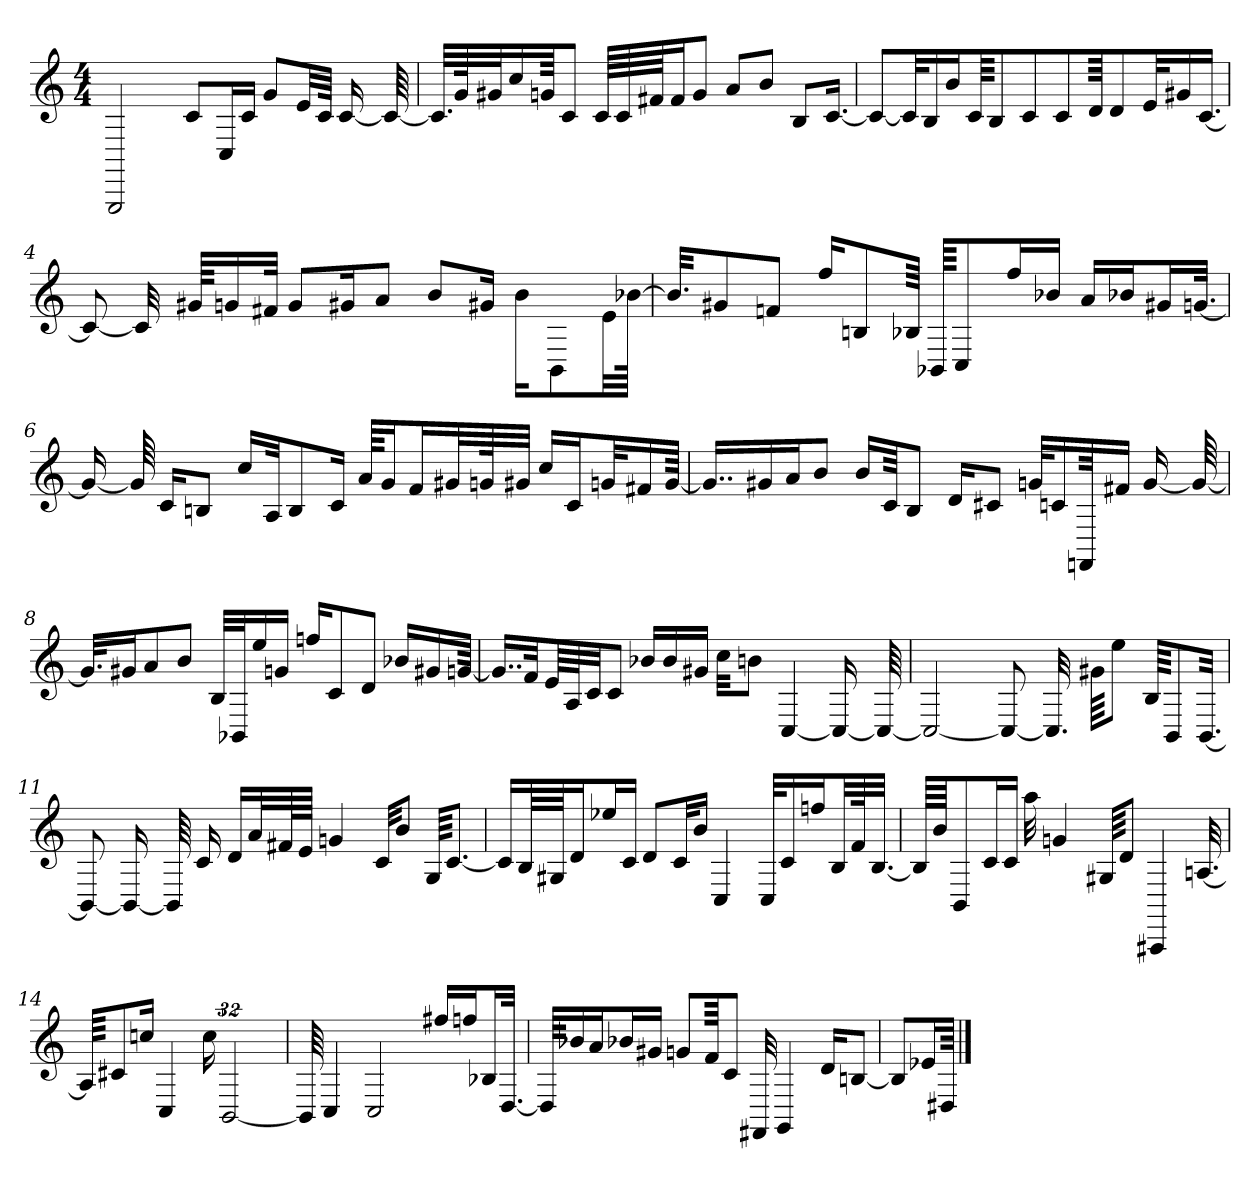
**kern
*part1
*staff1
*clefG2
*M4/4
=1
2GGG
8c/L
16C/L
16c/JJ
8g/L
32e/LL
64c/JJJk
[16c
64c_
=2
32.c/LLL]
64g/K
32g#X/J
16cc/J
64gn/KKK
8c/J
64c/LLLL
64c/
64f#X/JJ
16f#/J
8g/J
8a/L
8b/J
8B/L
[16.c/Jk
=3
8c_
32c]
16B/LL
16b/JJ
64c/KKKL
8B/
8c/J
8c/L
64d/KKK
8d/J
32e/KLL
16g#X/J
[16.c/JJ
=4
8c_
32c]
64g#X/KKLL
16gn/
32f#X/JJk
8g/L
16g#X/K
8a/J
8b/L
16g#X/Jk
16b\KL
8BB\
32e\LL
[64b-X\JJJk
=5
32.b-/KKL]
8g#X/
8fn/J
16ff/KL
8Bn/
64B-X/Jkkk
64BB-X/KKKL
8C/
16ff/L
16b-X/JJ
16a/LL
16b-X/J
16g#X/L
[32.gn/JJk
=6
16g_
64g]
16c/KL
8Bn/J
16cc/LL
32A/Jk
8B/
16c/Jk
64a/KKLL
16g/J
16f/L
32g#X/L
64gn/K
32g#X/JJJ
16cc/LL
16c/J
32gn/KL
16f#X/
[64g/JJkk
=7
16..g/LL]
16g#X/J
16a/K
8b/J
16b/KL
64c/KKK
8B/J
16d/KL
8c#X/J
32gn/KLL
16cn/
64FFn/KK
16f#X/JJ
[16g
64g_
=8
32.g/KLL]
16g#X/J
8a/
8b/J
32B/KLL
32BB-X/K
16ee/
16gn/JJ
16ffn/KL
8c/
8d/J
16b-X/LL
16g#X/
[64gn/JJkk
=9
16..g/LL]
32f/Jk
64e/LLL
64A/J
32c/JJ
8c/J
16b-X/LL
16b-/
16g#X/JJ
32cc\KKL
8bn\J
[4C
16C_
64C_
=10
2C_
8C_
32.C]
64g#X\KKKL
8ee\J
64B/KKKL
8BB/
[32.BB/Jkk
=11
8BB_
16BB_
64BB]
16c
16d/LL
32a/L
64f#X/k
64e/JJJk
4gn
32c/KKL
8b/J
64G/KKKL
[8.c/J
=12
16c/LL]
64B/LL
64G#X/JJ
16d/J
16ee-X/L
16c/JJ
8d/L
32c/KL
16b/JJ
4C
32C/KLL
16c/
16ffn/J
32B/LL
64f/K
[32.B/JJJ
=13
64B/LLLL]
64b/JJJ
8BB/
16c/L
16c/JJ
32aa
4gn
64G#X/KKKL
8d/J
4AAA#X
[32.An
=14
64A/KKKL]
8c#X/
16ccn/Jk
4C
16cc
[64%31BB
=15
64BB]
4C
2C
16ff#X/LL
16ffn/J
16B-X/L
[32.D/JJk
=16
64D/KKLL]
16b-X/
16a/J
16b-X/L
16g#X/JJ
8gn/L
64f/KKK
8c/J
32FF#X
4GG
16d/KL
[8Bn/J
=17
8B/L]
16e-X/L
64D#X/JJkk
==
*-
